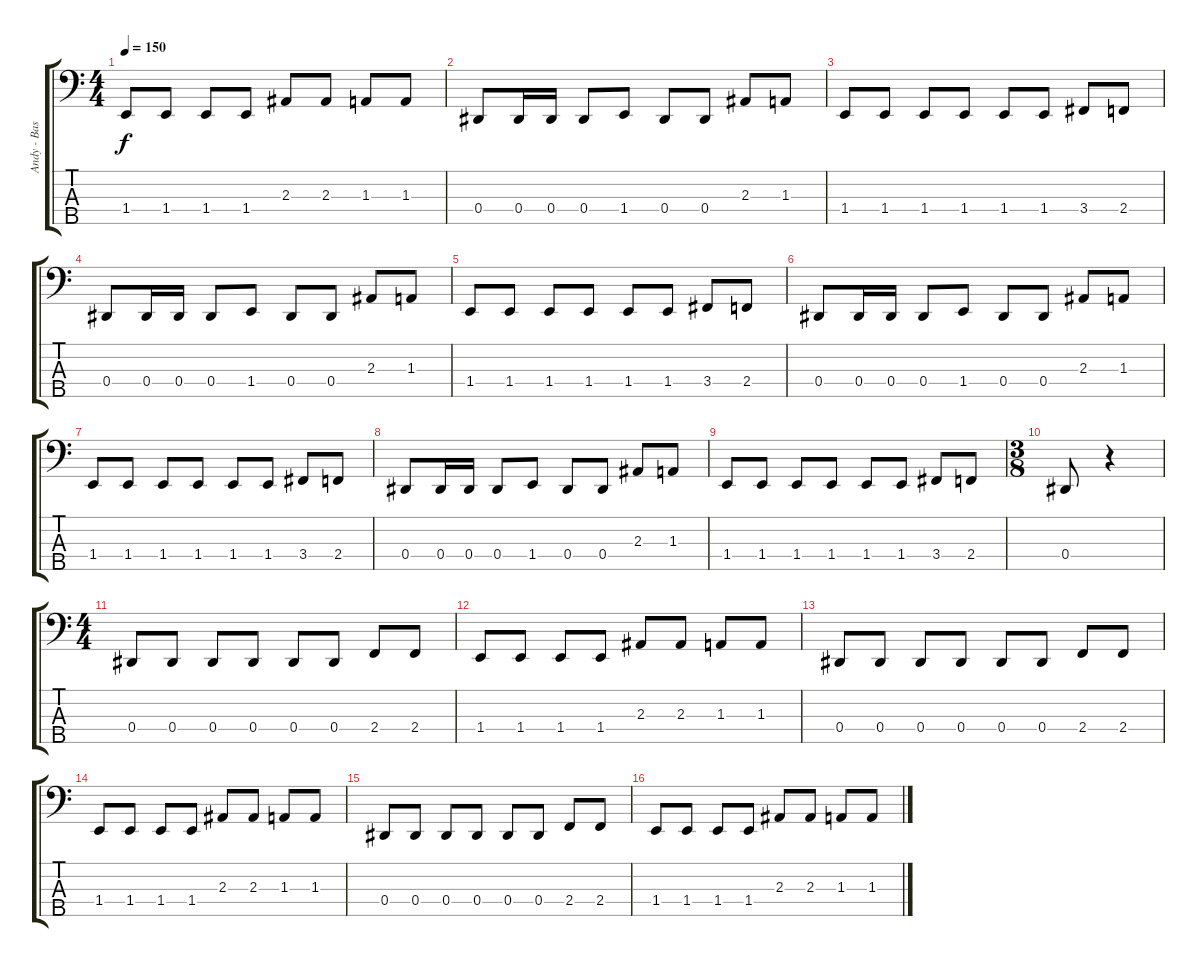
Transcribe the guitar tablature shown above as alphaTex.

\track ("Andy - Bass" "Andy - Bas") {instrument electricbassfinger}
\staff {score tabs}
\tuning (Gb2 Db2 Ab1 Eb1 Bb0) {hide}
\ts (4 4)
\tempo 150
\clef f4
\ks c
1.4.8{dy f} 1.4.8 1.4.8 1.4.8 2.3.8 2.3.8 1.3.8 1.3.8 |
0.4.8 0.4.16 0.4.16 0.4.8 1.4.8 0.4.8 0.4.8 2.3.8 1.3.8 |
1.4.8 1.4.8 1.4.8 1.4.8 1.4.8 1.4.8 3.4.8 2.4.8 |
0.4.8 0.4.16 0.4.16 0.4.8 1.4.8 0.4.8 0.4.8 2.3.8 1.3.8 |
1.4.8 1.4.8 1.4.8 1.4.8 1.4.8 1.4.8 3.4.8 2.4.8 |
0.4.8 0.4.16 0.4.16 0.4.8 1.4.8 0.4.8 0.4.8 2.3.8 1.3.8 |
1.4.8 1.4.8 1.4.8 1.4.8 1.4.8 1.4.8 3.4.8 2.4.8 |
0.4.8 0.4.16 0.4.16 0.4.8 1.4.8 0.4.8 0.4.8 2.3.8 1.3.8 |
1.4.8 1.4.8 1.4.8 1.4.8 1.4.8 1.4.8 3.4.8 2.4.8 |
\ts (3 8)
0.4.8 r.4 |
\ts (4 4)
0.4.8 0.4.8 0.4.8 0.4.8 0.4.8 0.4.8 2.4.8 2.4.8 |
1.4.8 1.4.8 1.4.8 1.4.8 2.3.8 2.3.8 1.3.8 1.3.8 |
0.4.8 0.4.8 0.4.8 0.4.8 0.4.8 0.4.8 2.4.8 2.4.8 |
1.4.8 1.4.8 1.4.8 1.4.8 2.3.8 2.3.8 1.3.8 1.3.8 |
0.4.8 0.4.8 0.4.8 0.4.8 0.4.8 0.4.8 2.4.8 2.4.8 |
1.4.8 1.4.8 1.4.8 1.4.8 2.3.8 2.3.8 1.3.8 1.3.8
